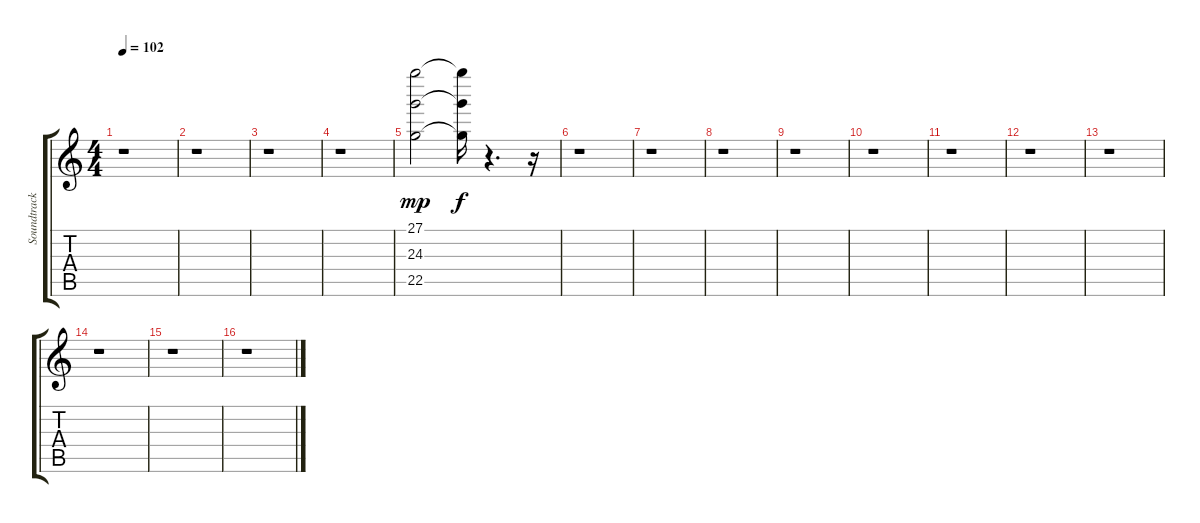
\track ("Soundtrack" "Soundtrack") {instrument fretlessbass}
\staff {score tabs}
\tuning (E4 B3 G3 D3 A2 E2) {hide}
\ts (4 4)
\tempo 102
\clef g2
\ks c
r.1{dy f} |
r.1 |
r.1 |
r.1 |
(27.1 24.3 22.5).2{dy mp} (27.1{t} 24.3{t} 22.5{t}).16{dy f} r.4{d} r.16 |
r.1 |
r.1 |
r.1 |
r.1 |
r.1 |
r.1 |
r.1 |
r.1 |
r.1 |
r.1 |
r.1
